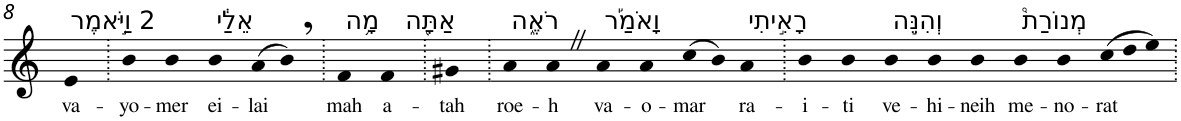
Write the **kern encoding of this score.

**kern	**text
*part1	*part1
*staff1	*staff1
*I"Piano	*
*I'Pno	*
!!LO:PB:g=z
*clefG2	*
*k[]	*
=8	=8
!LO:TX:a:t=2 וַיֹּ֣אמֶר	!
!	!LO:LY:b
4e	va-
=9.	=9.
!	!LO:LY:b
4b	-yo-
!	!LO:LY:b
4b	-mer
!LO:TX:a:t=אֵלַ֔י	!
!	!LO:LY:b
4b	ei-
!	!LO:LY:b
(>8a	-lai
8b,)	.
=10.	=10.
!LO:TX:a:t=מָ֥ה	!
!	!LO:LY:b
4f	mah
!LO:TX:a:t=אַתָּ֖ה	!
!	!LO:LY:b
4f	a-
=11.	=11.
!	!LO:LY:b
4g#X	-tah
=12.	=12.
!LO:TX:a:t=רֹאֶ֑ה	!
!	!LO:LY:b
4a	roe-
!	!LO:LY:b
4aZ	-h
!LO:TX:a:t=וָאֹמַ֡ר	!
!	!LO:LY:b
4a	va-
!	!LO:LY:b
4a	-o-
!	!LO:LY:b
(>8cc	-mar
8b)	.
!LO:TX:a:t=רָאִ֣יתִי	!
!	!LO:LY:b
4a	ra-
=13.	=13.
!	!LO:LY:b
4b	-i-
!	!LO:LY:b
4b	-ti
!LO:TX:a:t=וְהִנֵּ֣ה	!
!	!LO:LY:b
4b	ve-
!	!LO:LY:b
4b	-hi-
!	!LO:LY:b
4b	-neih
!LO:TX:a:t=מְנוֹרַת֩	!
!	!LO:LY:b
4b	me-
!	!LO:LY:b
4b	-no-
!	!LO:LY:b
(>12cc	-rat
12dd	.
12ee)	.
=.	=.
*-	*-
